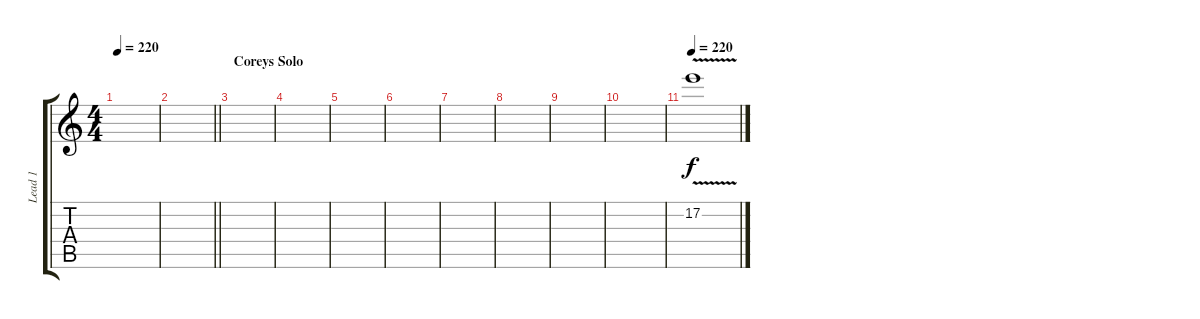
\track ("Lead 1" "Lead 1") {instrument distortionguitar}
\staff {score tabs}
\tuning (E4 B3 G3 D3 A2 E2) {hide}
\ts (4 4)
\tempo 220
\clef g2
\ks c
|
\barLineRight lightlight
|
\section ("" "Coreys Solo")
|
|
|
|
|
|
|
|
\tempo 220
17.2{v}.1
